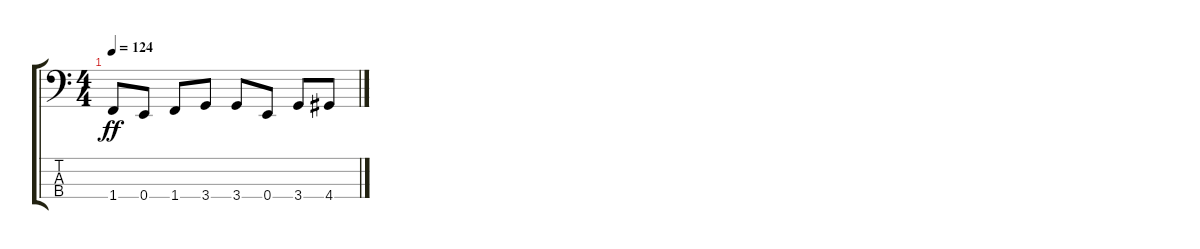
\track "" {instrument electricbasspick}
\staff {score tabs}
\tuning (G2 D2 A1 E1) {hide}
\ts (4 4)
\tempo 124
\clef f4
\ks c
1.4.8{dy ff} 0.4.8 1.4.8 3.4.8 3.4.8 0.4.8 3.4.8 4.4.8
